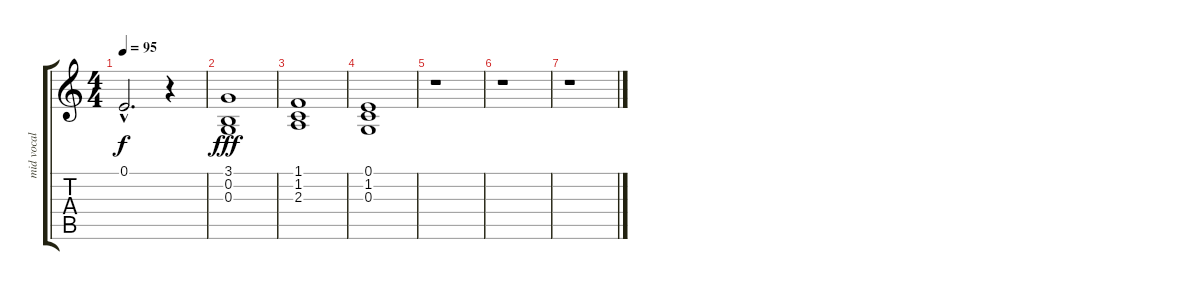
\track ("mid vocal           " "mid vocal ") {instrument accordion}
\staff {score tabs}
\tuning (E4 B3 G3 D3 A2 E2) {hide}
\ts (4 4)
\tempo 95
\clef g2
\ks c
0.1{hac t}.2{d dy f} r.4 |
(3.1 0.2 0.3).1{dy fff} |
(1.1 1.2 2.3).1 |
(0.1 1.2 0.3).1 |
r.1 |
r.1 |
r.1
